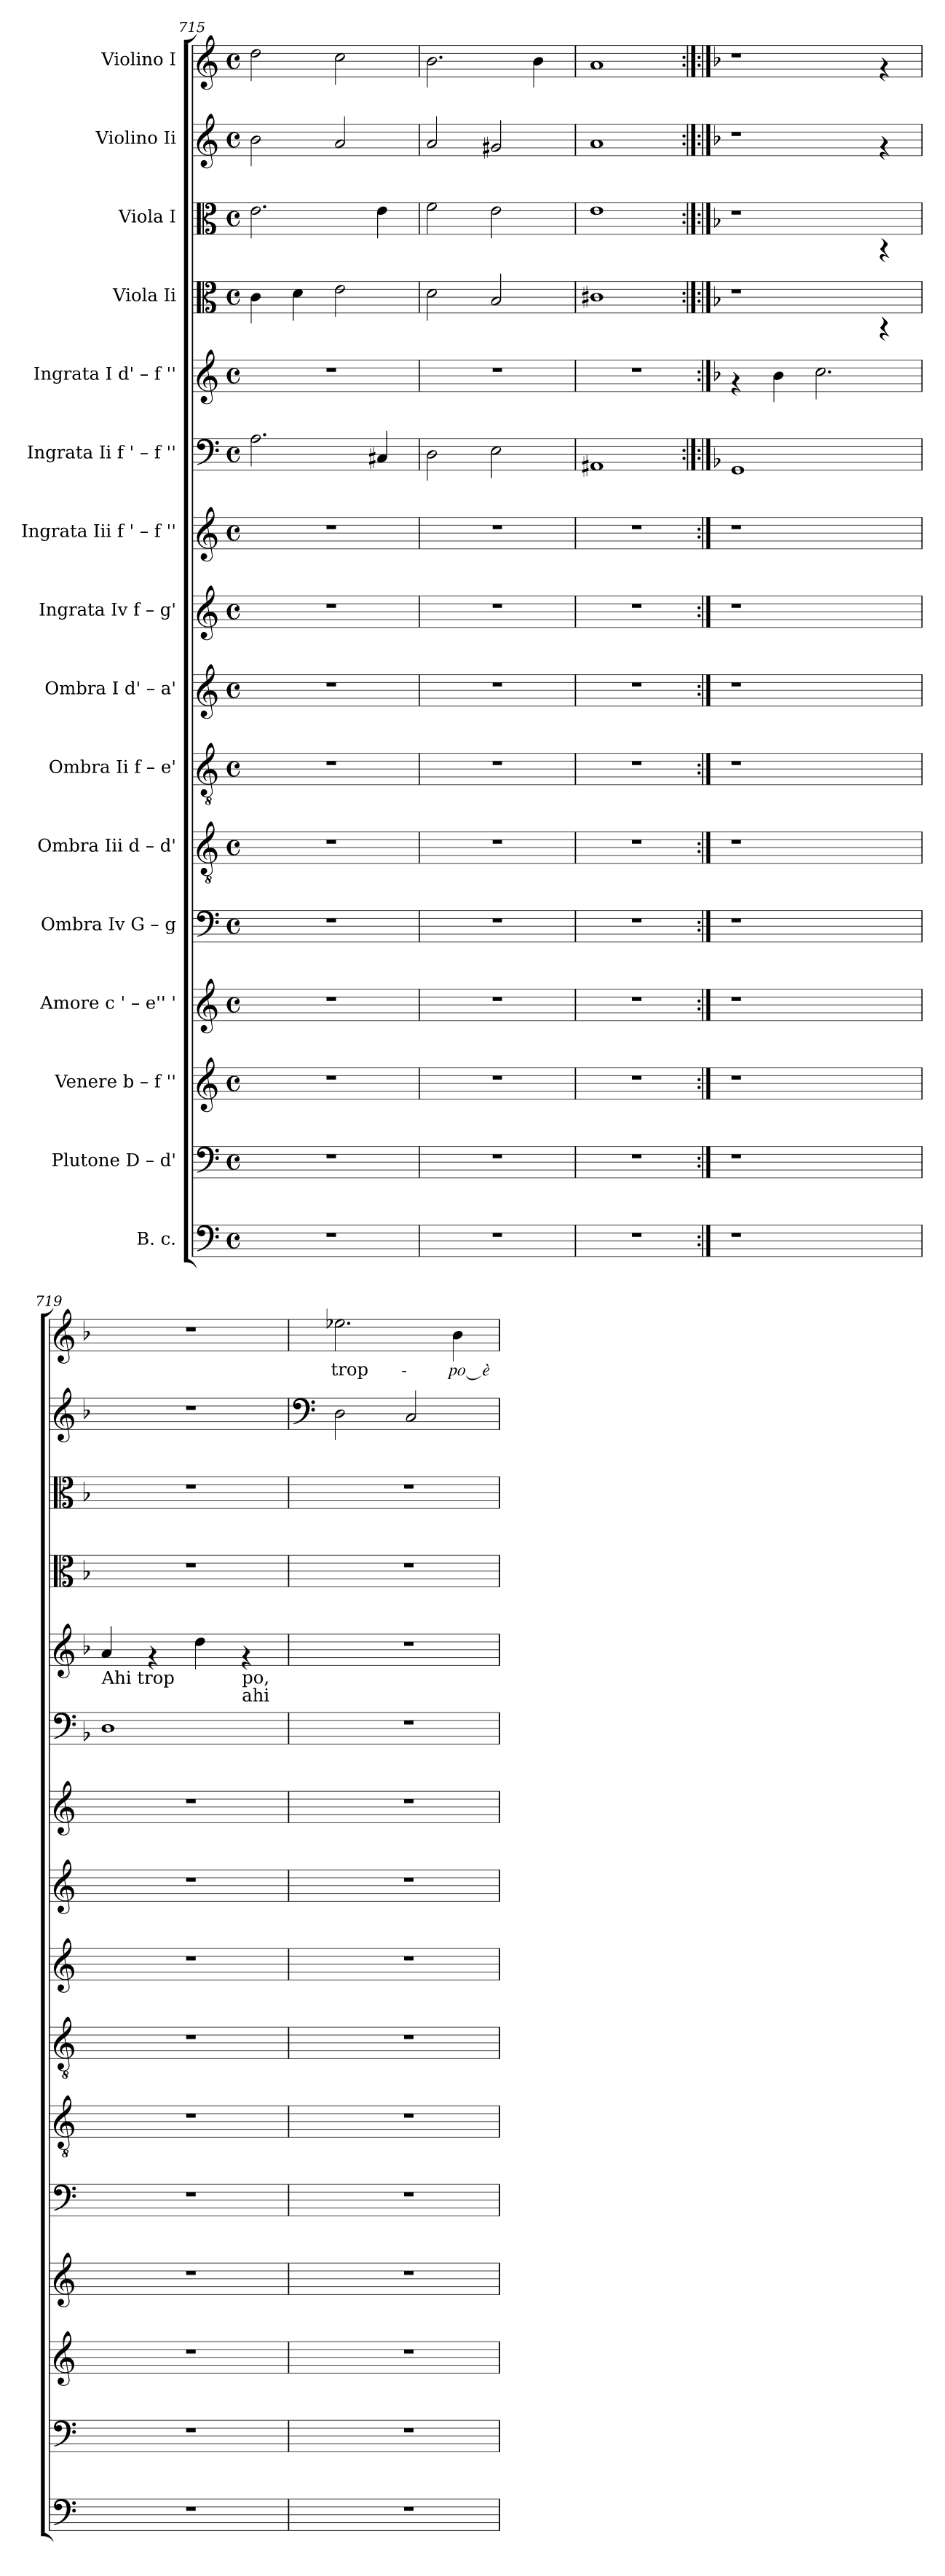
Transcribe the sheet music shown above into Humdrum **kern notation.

**kern	**kern	**kern	**kern	**kern	**kern	**kern	**kern	**kern	**kern	**kern	**kern	**kern	**kern	**kern	**kern	**text
*part16	*part15	*part14	*part13	*part12	*part11	*part10	*part9	*part8	*part7	*part6	*part5	*part4	*part3	*part2	*part1	*part1
*staff16	*staff15	*staff14	*staff13	*staff12	*staff11	*staff10	*staff9	*staff8	*staff7	*staff6	*staff5	*staff4	*staff3	*staff2	*staff1	*staff1
*I"B. c.	*I"Plutone  D – d'	*I"Venere  b – f ''	*I"Amore  c ' – e''  '	*I"Ombra Iv  G – g	*I"Ombra Iii  d – d'	*I"Ombra Ii  f – e'	*I"Ombra I  d' – a'	*I"Ingrata Iv  f – g'	*I"Ingrata Iii  f ' – f ''	*I"Ingrata Ii  f ' – f ''	*I"Ingrata I  d' – f ''	*I"Viola Ii	*I"Viola I	*I"Violino Ii	*I"Violino I	*
*clefF4	*clefF4	*clefG2	*clefG2	*clefF4	*clefGv2	*clefGv2	*clefG2	*clefG2	*clefG2	*clefF4	*clefG2	*clefC3	*clefC3	*clefG2	*clefG2	*
*k[]	*k[]	*k[]	*k[]	*k[]	*k[]	*k[]	*k[]	*k[]	*k[]	*k[]	*k[]	*k[]	*k[]	*k[]	*k[]	*
*C:	*C:	*C:	*C:	*C:	*C:	*C:	*C:	*C:	*C:	*C:	*C:	*C:	*C:	*C:	*C:	*
*M4/4	*M4/4	*M4/4	*M4/4	*M4/4	*M4/4	*M4/4	*M4/4	*M4/4	*M4/4	*M4/4	*M4/4	*M4/4	*M4/4	*M4/4	*M4/4	*
*met(c)	*met(c)	*met(c)	*met(c)	*met(c)	*met(c)	*met(c)	*met(c)	*met(c)	*met(c)	*met(c)	*met(c)	*met(c)	*met(c)	*met(c)	*met(c)	*
=715	=715	=715	=715	=715	=715	=715	=715	=715	=715	=715	=715	=715	=715	=715	=715	=715
!	!	!	!	!	!	!	!	!	!	!	!	!	!	!	!	!LO:LY:b:cj
1r	1r	1r	1r	1r	1r	1r	1r	1r	1r	2.A\	1r	4c\	2.e\	2b\	2dd\	.
.	.	.	.	.	.	.	.	.	.	.	.	4d\	.	.	.	.
!	!	!	!	!	!	!	!	!	!	!	!	!	!	!	!	!LO:LY:b:cj
.	.	.	.	.	.	.	.	.	.	.	.	2e\	.	2a/	2cc\	.
.	.	.	.	.	.	.	.	.	.	4C#X/	.	.	4e\	.	.	.
=716	=716	=716	=716	=716	=716	=716	=716	=716	=716	=716	=716	=716	=716	=716	=716	=716
!	!	!	!	!	!	!	!	!	!	!	!	!	!	!	!	!LO:LY:b:cj
1r	1r	1r	1r	1r	1r	1r	1r	1r	1r	2D\	1r	2d\	2f\	2a/	2.b\	.
.	.	.	.	.	.	.	.	.	.	2E\	.	2B/	2e\	2g#X/	.	.
!	!	!	!	!	!	!	!	!	!	!	!	!	!	!	!	!LO:LY:b:cj
.	.	.	.	.	.	.	.	.	.	.	.	.	.	.	4b\	.
=717	=717	=717	=717	=717	=717	=717	=717	=717	=717	=717	=717	=717	=717	=717	=717	=717
!	!	!	!	!	!	!	!	!	!	!	!	!	!	!	!	!LO:LY:b:cj
1r	1r	1r	1r	1r	1r	1r	1r	1r	1r	1AA#	1r	1c#X	1e	1a	1a	.
=718	=718	=718	=718	=718	=718	=718	=718	=718	=718	=718:|!	=718:|!	=718:|!	=718:|!	=718:|!	=718:|!	=718:|!
*	*	*	*	*	*	*	*	*	*	*k[b-]	*k[b-]	*k[b-]	*k[b-]	*k[b-]	*k[b-]	*
*	*	*	*	*	*	*	*	*	*	*F:	*F:	*F:	*F:	*F:	*F:	*
1r	1r	1r	1r	1r	1r	1r	1r	1r	1r	1GG	4rf	1r	1r	1r	1r	.
.	.	.	.	.	.	.	.	.	.	.	4b-\	.	.	.	.	.
.	.	.	.	.	.	.	.	.	.	.	2.cc\	.	.	.	.	.
4ryy	4ryy	4ryy	4ryy	4ryy	4ryy	4ryy	4ryy	4ryy	4ryy	4ryy	.	4rAA	4rAA	4rf	4rf	.
=719	=719	=719	=719	=719	=719	=719	=719	=719	=719	=719	=719	=719	=719	=719	=719	=719
!	!	!	!	!	!	!	!	!	!	!	!LO:TX:b:t=Ahi trop	!	!	!	!	!
1r	1r	1r	1r	1r	1r	1r	1r	1r	1r	1D	4a/	1r	1r	1r	1r	.
.	.	.	.	.	.	.	.	.	.	.	4rf	.	.	.	.	.
.	.	.	.	.	.	.	.	.	.	.	4dd\	.	.	.	.	.
!	!	!	!	!	!	!	!	!	!	!	!LO:TX:b:t=po,	!	!	!	!	!
!	!	!	!	!	!	!	!	!	!	!	!LO:TX:b:t=ahi	!	!	!	!	!
.	.	.	.	.	.	.	.	.	.	.	4rf	.	.	.	.	.
!!LO:PB:g=z
=720	=720	=720	=720	=720	=720	=720	=720	=720	=720	=720	=720	=720	=720	=720	=720	=720
*	*	*	*	*	*	*	*	*	*	*	*	*	*	*clefF4	*	*
!	!	!	!	!	!	!	!	!	!	!	!	!	!	!	!	!LO:LY:b:cj
1r	1r	1r	1r	1r	1r	1r	1r	1r	1r	1r	1r	1r	1r	2D\	2.ee-X\	trop-
.	.	.	.	.	.	.	.	.	.	.	.	.	.	2C/	.	.
!	!	!	!	!	!	!	!	!	!	!	!	!	!	!	!	!LO:LY:b:cj
.	.	.	.	.	.	.	.	.	.	.	.	.	.	.	4b-\	-po‿è
=	=	=	=	=	=	=	=	=	=	=	=	=	=	=	=	=
*-	*-	*-	*-	*-	*-	*-	*-	*-	*-	*-	*-	*-	*-	*-	*-	*-
